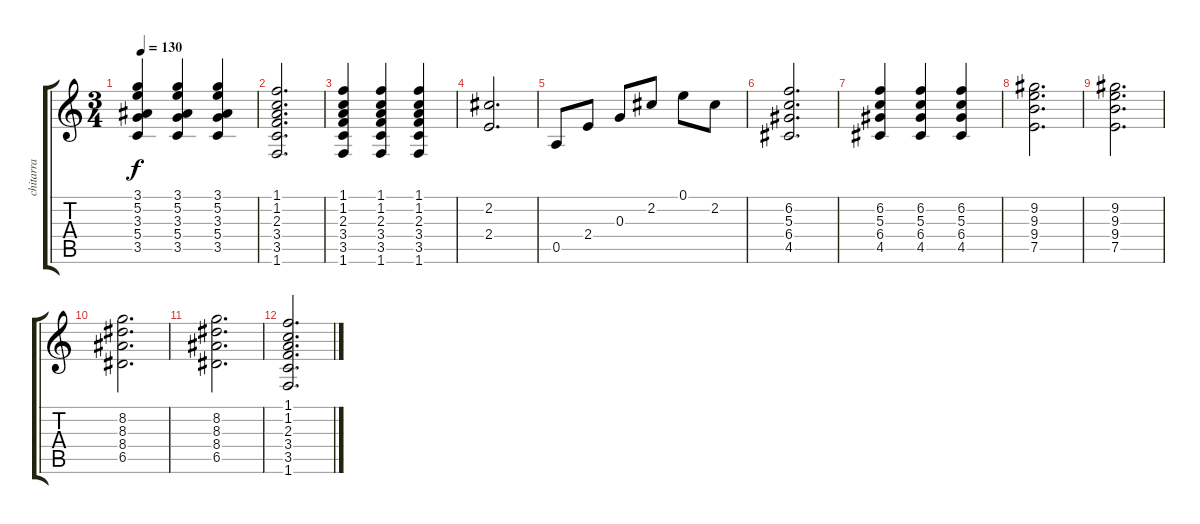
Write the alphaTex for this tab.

\track ("chitarra" "chitarra") {instrument acousticguitarsteel}
\staff {score tabs}
\tuning (E4 B3 G3 D3 A2 E2) {hide}
\ts (3 4)
\tempo 130
\clef g2
\ks c
(3.1 5.2 3.3 5.4 3.5).4{dy f} (3.1 5.2 3.3 5.4 3.5).4 (3.1 5.2 3.3 5.4 3.5).4 |
(1.1 1.2 2.3 3.4 3.5 1.6).2{d} |
(1.1 1.2 2.3 3.4 3.5 1.6).4 (1.1 1.2 2.3 3.4 3.5 1.6).4 (1.1 1.2 2.3 3.4 3.5 1.6).4 |
(2.2 2.4).2{d} |
0.5.8 2.4.8 0.3.8 2.2.8 0.1.8 2.2.8 |
(6.2 5.3 6.4 4.5).2{d} |
(6.2 5.3 6.4 4.5).4 (6.2 5.3 6.4 4.5).4 (6.2 5.3 6.4 4.5).4 |
(9.2 9.3 9.4 7.5).2{d} |
(9.2 9.3 9.4 7.5).2{d} |
(8.2 8.3 8.4 6.5).2{d} |
(8.2 8.3 8.4 6.5).2{d} |
(1.1 1.2 2.3 3.4 3.5 1.6).2{d}
